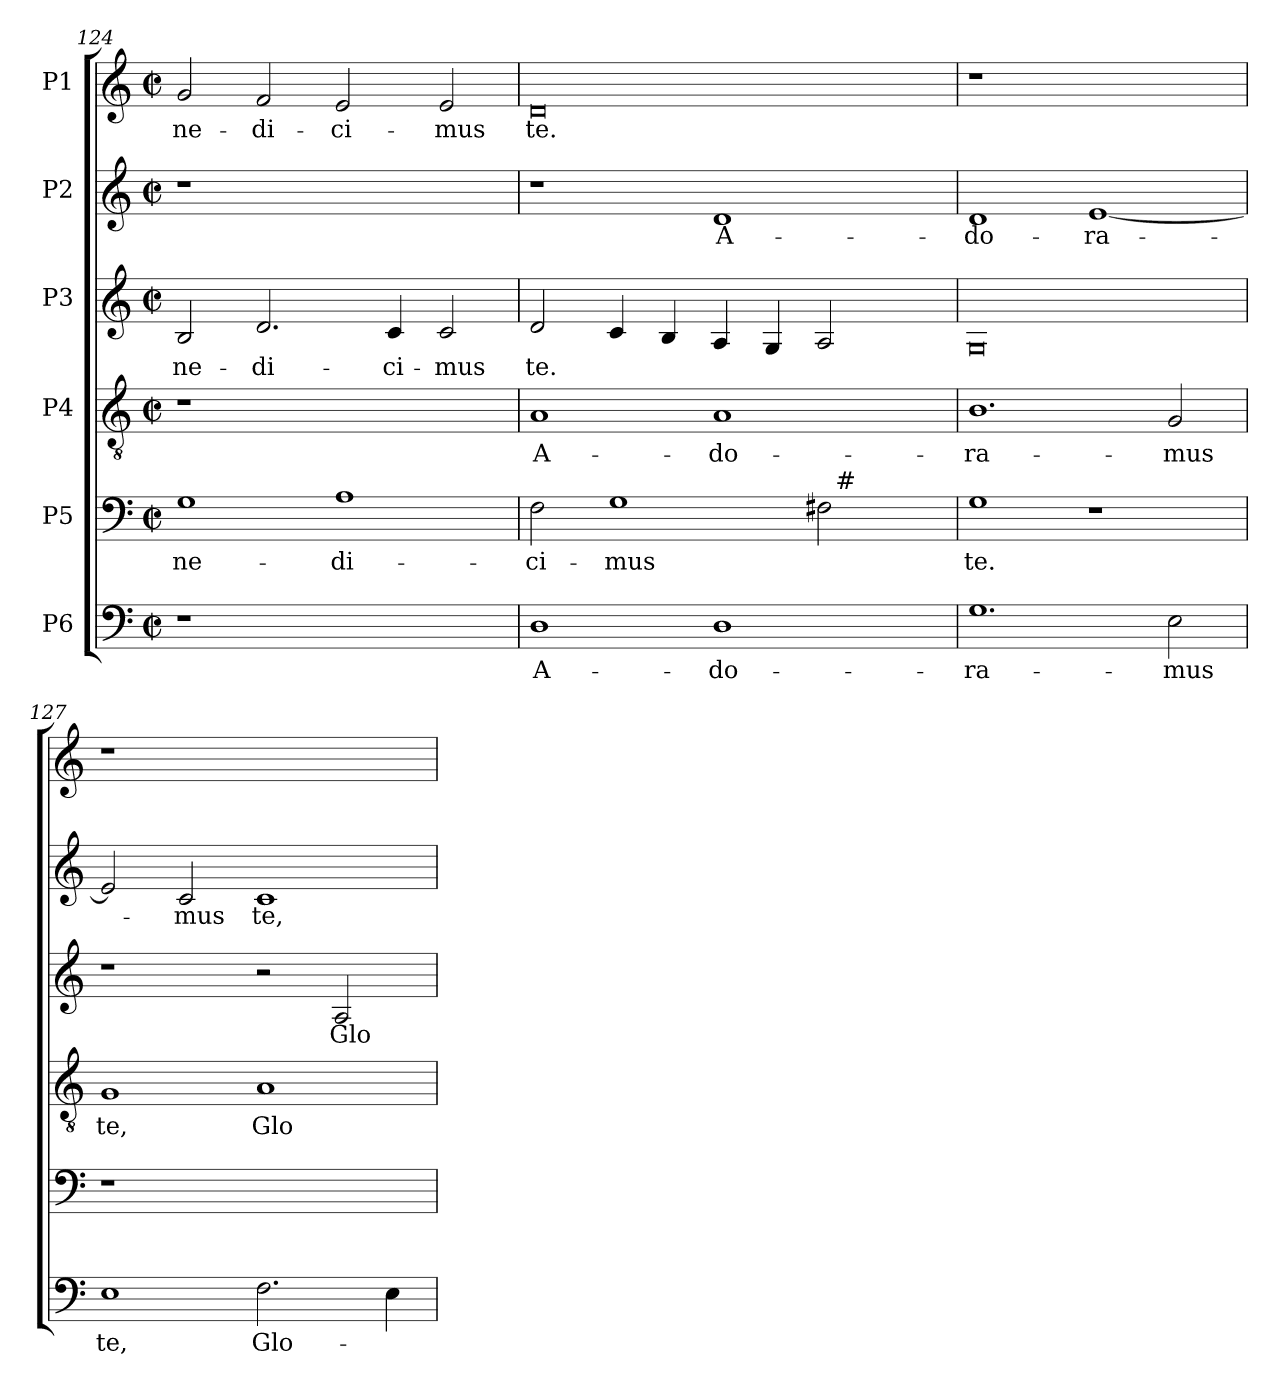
**kern	**text	**kern	**text	**kern	**text	**kern	**text	**kern	**text	**kern	**text
*part6	*part6	*part5	*part5	*part4	*part4	*part3	*part3	*part2	*part2	*part1	*part1
*staff6	*staff6	*staff5	*staff5	*staff4	*staff4	*staff3	*staff3	*staff2	*staff2	*staff1	*staff1
*I"P6	*	*I"P5	*	*I"P4	*	*I"P3	*	*I"P2	*	*I"P1	*
!!LO:LB:g=z
*clefF4	*	*clefF4	*	*clefGv2	*	*clefG2	*	*clefG2	*	*clefG2	*
*	*	*	*	*ITrd7c12	*	*	*	*	*	*	*
*k[]	*	*k[]	*	*k[]	*	*k[]	*	*k[]	*	*k[]	*
*C:	*	*C:	*	*C:	*	*C:	*	*C:	*	*C:	*
*M2/2	*	*M2/2	*	*M2/2	*	*M2/2	*	*M2/2	*	*M2/2	*
*met(c|)	*	*met(c|)	*	*met(c|)	*	*met(c|)	*	*met(c|)	*	*met(c|)	*
=124	=124	=124	=124	=124	=124	=124	=124	=124	=124	=124	=124
!LO:N:vis=1	!	!	!	!	!	!	!	!	!	!	!
!	!	!	!LO:LY:b:color=#000000	!LO:N:vis=1	!	!	!	!	!	!	!
!	!	!	!	!	!	!	!LO:LY:b:color=#000000	!LO:N:vis=1	!	!	!
!	!	!	!	!	!	!	!	!	!	!	!LO:LY:b:color=#000000
1r	.	1Gi	-ne-	1r	.	2Bi/	-ne-	1r	.	2gi/	-ne-
!	!	!	!	!	!	!	!LO:LY:b:color=#000000	!	!	!	!
!	!	!	!	!	!	!	!	!	!	!	!LO:LY:b:color=#000000
.	.	.	.	.	.	2.di/	-di-	.	.	2fi/	-di-
!	!	!	!LO:LY:b:color=#000000	!	!	!	!	!	!	!	!
!	!	!	!	!	!	!	!	!	!	!	!LO:LY:b:color=#000000
1ryy	.	1Ai	-di-	1ryy	.	.	.	1ryy	.	2ei/	-ci-
!	!	!	!	!	!	!	!LO:LY:b:color=#000000	!	!	!	!
.	.	.	.	.	.	4ci/	-ci-	.	.	.	.
!	!	!	!	!	!	!	!LO:LY:b:color=#000000	!	!	!	!
!	!	!	!	!	!	!	!	!	!	!	!LO:LY:b:color=#000000
.	.	.	.	.	.	2ci/	-mus	.	.	2ei/	-mus
=125	=125	=125	=125	=125	=125	=125	=125	=125	=125	=125	=125
!	!LO:LY:b:color=#000000	!	!	!	!	!	!	!	!	!	!
!	!	!	!LO:LY:b:color=#000000	!	!	!	!	!	!	!	!
!	!	!	!	!	!LO:LY:b:color=#000000	!	!	!	!	!	!
!	!	!	!	!	!	!	!LO:LY:b:color=#000000	!	!	!	!
!	!	!	!	!	!	!	!	!	!	!	!LO:LY:b:color=#000000
*	*	*^	*	*	*	*	*	*	*	*	*
1Di	A-	2Fi\	1ryy	-ci-	1AAi	A-	2di/	te.	1r	.	0di	te.
!	!	!	!	!LO:LY:b:color=#000000	!	!	!	!	!	!	!	!
.	.	1Gi	.	-mus	.	.	4ci/	.	.	.	.	.
.	.	.	.	.	.	.	4Bi/	.	.	.	.	.
!	!LO:LY:b:color=#000000	!	!	!	!	!	!	!	!	!	!	!
!	!	!	!	!	!	!LO:LY:b:color=#000000	!	!	!	!	!	!
!	!	!	!	!	!	!	!	!	!	!LO:LY:b:color=#000000	!	!
1Di	-do-	.	2ryy	.	1AAi	-do-	4Ai/	.	1di	A-	.	.
.	.	.	.	.	.	.	4Gi/	.	.	.	.	.
.	.	2F#i\	32ryy	.	.	.	2Ai/	.	.	.	.	.
.	.	.	256ryy	.	.	.	.	.	.	.	.	.
!	!	!	!LO:TX:a:t=#	!	!	!	!	!	!	!	!	!
.	.	.	4ryy	.	.	.	.	.	.	.	.	.
.	.	.	8ryy	.	.	.	.	.	.	.	.	.
.	.	.	16ryy	.	.	.	.	.	.	.	.	.
.	.	.	64..ryy	.	.	.	.	.	.	.	.	.
*	*	*v	*v	*	*	*	*	*	*	*	*	*
=126	=126	=126	=126	=126	=126	=126	=126	=126	=126	=126	=126
*	*	*^	*	*	*	*	*	*	*	*	*
!	!LO:LY:b:color=#000000	!	!	!	!	!	!	!	!	!	!	!
*	*	*v	*v	*	*	*	*	*	*	*	*	*
*	*	*^	*	*	*	*	*	*	*	*	*
!	!	!	!	!LO:LY:b:color=#000000	!	!	!	!	!	!	!	!
*	*	*v	*v	*	*	*	*	*	*	*	*	*
*	*	*^	*	*	*	*	*	*	*	*	*
!	!	!	!	!	!	!LO:LY:b:color=#000000	!	!	!	!	!	!
*	*	*v	*v	*	*	*	*	*	*	*	*	*
*	*	*^	*	*	*	*	*	*	*	*	*
!	!	!	!	!	!	!	!	!	!	!LO:LY:b:color=#000000	!LO:N:vis=1	!
*	*	*v	*v	*	*	*	*	*	*	*	*	*
1.Gi	-ra-	1Gi	te.	1.BBi	-ra-	0Gi	.	1di	-do-	1r	.
!	!	!	!	!	!	!	!	!	!LO:LY:b:color=#000000	!	!
.	.	1r	.	.	.	.	.	[1ei	-ra-	1ryy	.
!	!LO:LY:b:color=#000000	!	!	!	!	!	!	!	!	!	!
!	!	!	!	!	!LO:LY:b:color=#000000	!	!	!	!	!	!
2Ei\	-mus	.	.	2GGi/	-mus	.	.	.	.	.	.
=127	=127	=127	=127	=127	=127	=127	=127	=127	=127	=127	=127
!	!LO:LY:b:color=#000000	!LO:N:vis=1	!	!	!	!	!	!	!	!	!
!	!	!	!	!	!LO:LY:b:color=#000000	!	!	!	!	!LO:N:vis=1	!
1Ei	te,	1r	.	1GGi	te,	1r	.	2ei/]	.	1r	.
!	!	!	!	!	!	!	!	!	!LO:LY:b:color=#000000	!	!
.	.	.	.	.	.	.	.	2ci/	-mus	.	.
!	!LO:LY:b:color=#000000	!	!	!	!	!	!	!	!	!	!
!	!	!	!	!	!LO:LY:b:color=#000000	!	!	!	!	!	!
!	!	!	!	!	!	!	!	!	!LO:LY:b:color=#000000	!	!
2.Fi\	Glo-	1ryy	.	1AAi	Glo-	2r	.	1ci	te,	1ryy	.
!	!	!	!	!	!	!	!LO:LY:b:color=#000000	!	!	!	!
.	.	.	.	.	.	2Ai/	Glo-	.	.	.	.
4Ei\	.	.	.	.	.	.	.	.	.	.	.
=	=	=	=	=	=	=	=	=	=	=	=
*-	*-	*-	*-	*-	*-	*-	*-	*-	*-	*-	*-
